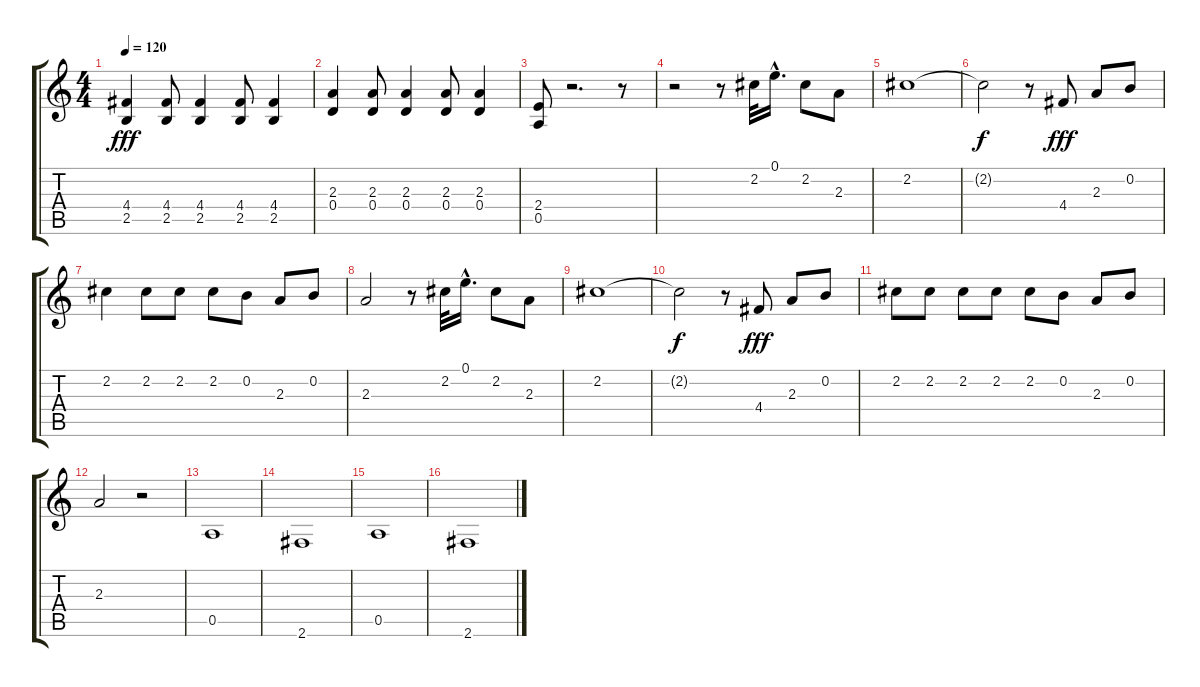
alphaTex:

\track "" {instrument distortionguitar}
\staff {score tabs}
\tuning (E4 B3 G3 D3 A2 E2) {hide}
\ts (4 4)
\tempo 120
\clef g2
\ks c
(4.4 2.5).4{dy fff instrument distortionguitar} (4.4 2.5).8 (4.4 2.5).4 (4.4 2.5).8 (4.4 2.5).4 |
(2.3 0.4).4 (2.3 0.4).8 (2.3 0.4).4 (2.3 0.4).8 (2.3 0.4).4 |
(2.4 0.5).8 r.2{d} r.8 |
r.2 r.8 2.2.32 0.1{hac}.16{d} 2.2.8 2.3.8 |
2.2.1 |
2.2{t}.2{dy f} r.8 4.4.8{dy fff} 2.3.8 0.2.8 |
2.2.4 2.2.8 2.2.8 2.2.8 0.2.8 2.3.8 0.2.8 |
2.3.2 r.8 2.2.32 0.1{hac}.16{d} 2.2.8 2.3.8 |
2.2.1 |
2.2{t}.2{dy f} r.8 4.4.8{dy fff} 2.3.8 0.2.8 |
2.2.8 2.2.8 2.2.8 2.2.8 2.2.8 0.2.8 2.3.8 0.2.8 |
2.3.2 r.2 |
0.5.1 |
2.6.1 |
0.5.1 |
2.6.1
